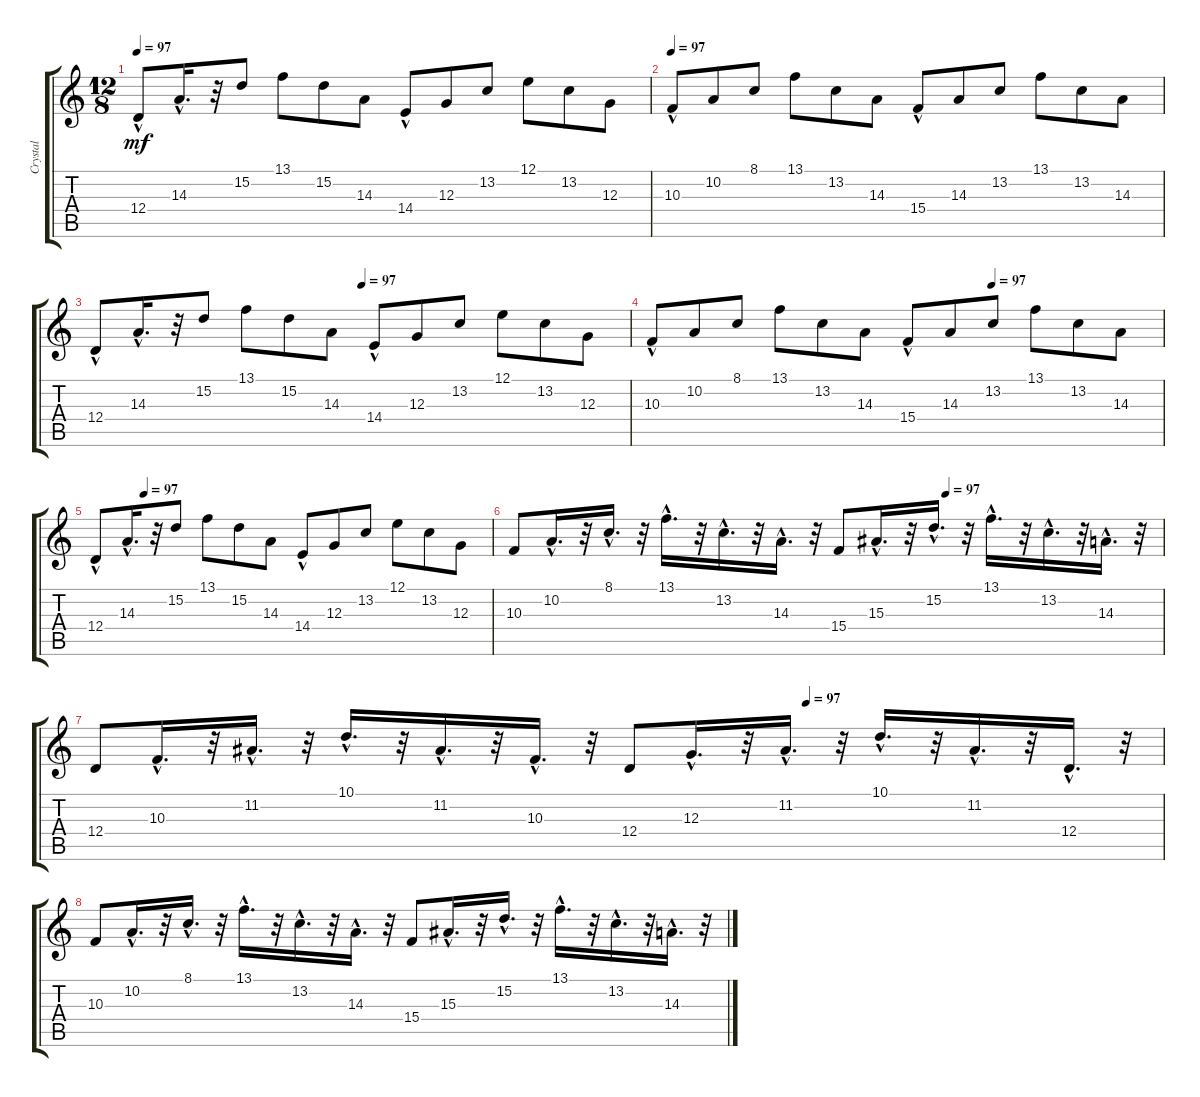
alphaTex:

\track ("Crystal" "Crystal") {instrument fx3crystal}
\staff {score tabs}
\tuning (E4 B3 G3 D3 A2 E2) {hide}
\ts (12 8)
\tempo 97
\clef g2
\ks c
12.4{hac}.8{dy mf} 14.3{hac}.16{d} r.32 15.2.8 13.1.8 15.2.8 14.3.8 14.4{hac}.8 12.3.8 13.2.8 12.1.8 13.2.8 12.3.8 |
\tempo 97
10.3{hac}.8 10.2.8 8.1.8 13.1.8 13.2.8 14.3.8 15.4{hac}.8 14.3.8 13.2.8 13.1.8 13.2.8 14.3.8 |
\tempo (97 0.5)
12.4{hac}.8 14.3{hac}.16{d} r.32 15.2.8 13.1.8 15.2.8 14.3.8 14.4{hac}.8 12.3.8 13.2.8 12.1.8 13.2.8 12.3.8 |
\tempo (97 0.6666666666666666)
10.3{hac}.8 10.2.8 8.1.8 13.1.8 13.2.8 14.3.8 15.4{hac}.8 14.3.8 13.2.8 13.1.8 13.2.8 14.3.8 |
\tempo (97 0.125)
12.4{hac}.8 14.3{hac}.16{d} r.32 15.2.8 13.1.8 15.2.8 14.3.8 14.4{hac}.8 12.3.8 13.2.8 12.1.8 13.2.8 12.3.8 |
\tempo (97 0.6666666666666666)
10.3.8 10.2{hac}.16{d} r.32 8.1{hac}.16{d} r.32 13.1{hac}.16{d} r.32 13.2{hac}.16{d} r.32 14.3{hac}.16{d} r.32 15.4.8 15.3{hac}.16{d} r.32 15.2{hac}.16{d} r.32 13.1{hac}.16{d} r.32 13.2{hac}.16{d} r.32 14.3{hac}.16{d} r.32 |
\tempo (97 0.6666666666666666)
12.4.8 10.3{hac}.16{d} r.32 11.2{hac}.16{d} r.32 10.1{hac}.16{d} r.32 11.2{hac}.16{d} r.32 10.3{hac}.16{d} r.32 12.4.8 12.3{hac}.16{d} r.32 11.2{hac}.16{d} r.32 10.1{hac}.16{d} r.32 11.2{hac}.16{d} r.32 12.4{hac}.16{d} r.32 |
10.3.8 10.2{hac}.16{d} r.32 8.1{hac}.16{d} r.32 13.1{hac}.16{d} r.32 13.2{hac}.16{d} r.32 14.3{hac}.16{d} r.32 15.4.8 15.3{hac}.16{d} r.32 15.2{hac}.16{d} r.32 13.1{hac}.16{d} r.32 13.2{hac}.16{d} r.32 14.3{hac}.16{d} r.32
